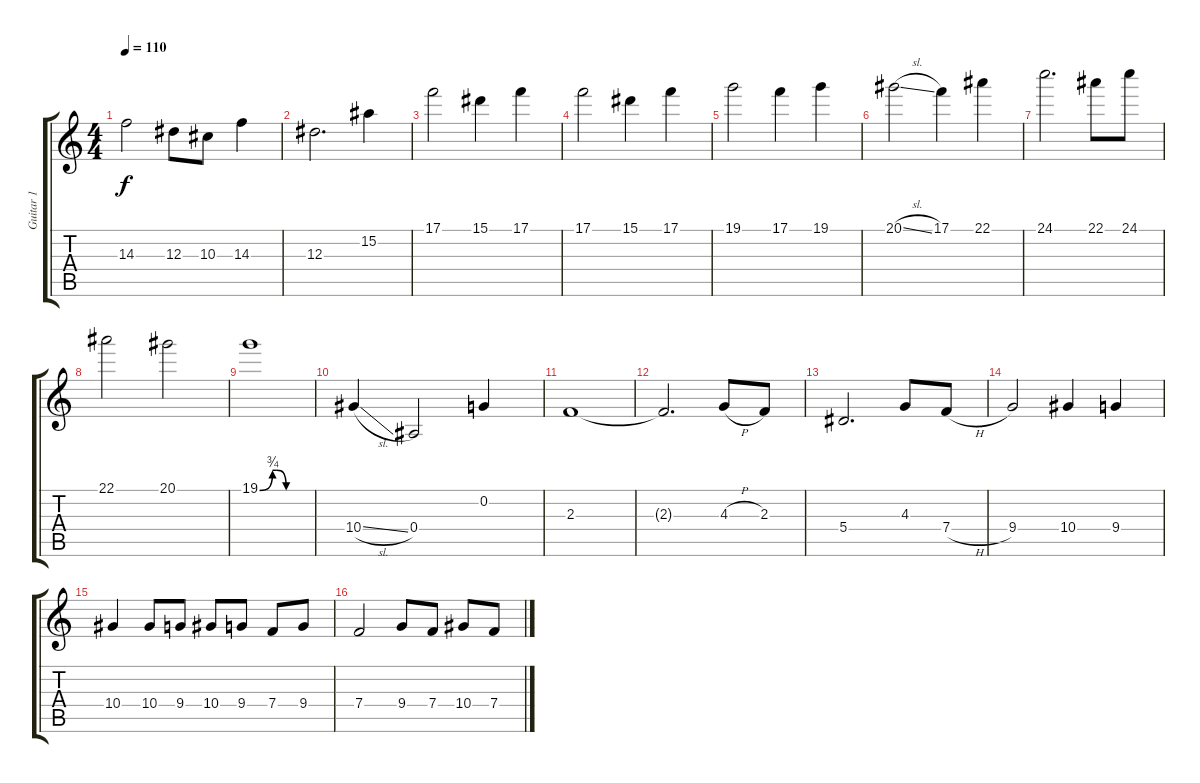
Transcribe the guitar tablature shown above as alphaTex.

\track ("Guitar 1" "Guitar 1") {instrument distortionguitar}
\staff {score tabs}
\tuning (C4 G3 Eb3 Bb2 F2 C2) {hide}
\ts (4 4)
\tempo 110
\clef g2
\ks c
14.3.2{dy f} 12.3.8 10.3.8 14.3.4 |
12.3.2{d} 15.2.4 |
17.1.2 15.1.4 17.1.4 |
17.1.2 15.1.4 17.1.4 |
19.1.2 17.1.4 19.1.4 |
20.1{sl}.2 17.1.4 22.1.4 |
24.1.2{d} 22.1.8 24.1.8 |
22.1.2 20.1.2 |
19.1{be (custom 0 0 15 3 20 3 31 0 36 0 45 0 60 0)}.1 |
10.4{sl}.4 0.4.2 0.2.4 |
2.3.1 |
2.3{t}.2{d} 4.3{h}.8 2.3.8 |
5.4.2{d} 4.3.8 7.4{h}.8 |
9.4.2 10.4.4 9.4.4 |
10.4.4 10.4.8 9.4.8 10.4.8 9.4.8 7.4.8 9.4.8 |
7.4.2 9.4.8 7.4.8 10.4.8 7.4.8
